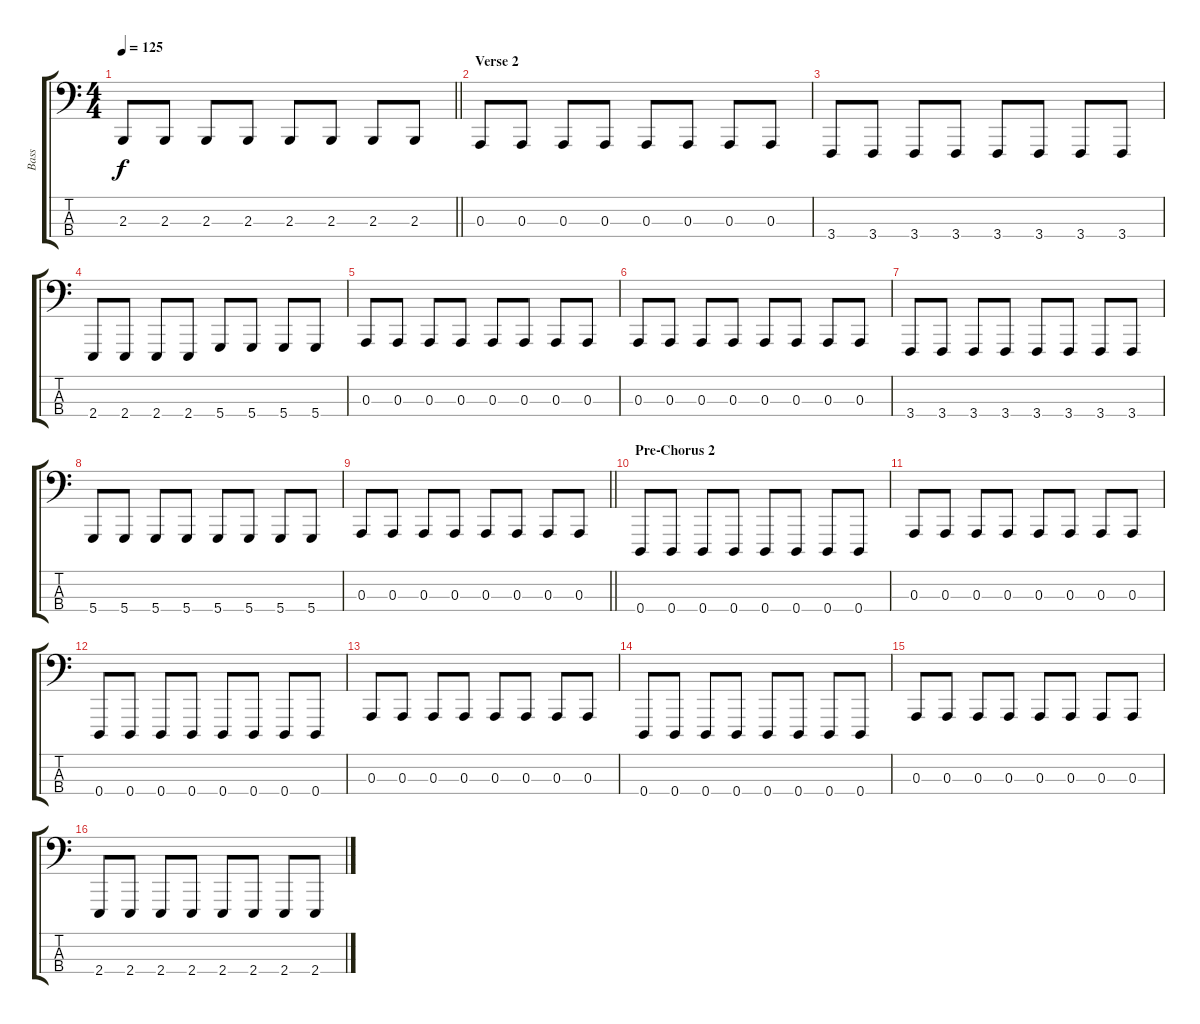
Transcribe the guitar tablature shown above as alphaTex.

\track ("Bass" "Bass") {instrument lead8bassandlead}
\staff {score tabs}
\tuning (G2 D2 A1 D1) {hide}
\ts (4 4)
\tempo 125
\clef f4
\barLineRight lightlight
\ks c
2.3.8{dy f} 2.3.8 2.3.8 2.3.8 2.3.8 2.3.8 2.3.8 2.3.8 |
\section ("" "Verse 2")
0.3.8 0.3.8 0.3.8 0.3.8 0.3.8 0.3.8 0.3.8 0.3.8 |
3.4.8 3.4.8 3.4.8 3.4.8 3.4.8 3.4.8 3.4.8 3.4.8 |
2.4.8 2.4.8 2.4.8 2.4.8 5.4.8 5.4.8 5.4.8 5.4.8 |
0.3.8 0.3.8 0.3.8 0.3.8 0.3.8 0.3.8 0.3.8 0.3.8 |
0.3.8 0.3.8 0.3.8 0.3.8 0.3.8 0.3.8 0.3.8 0.3.8 |
3.4.8 3.4.8 3.4.8 3.4.8 3.4.8 3.4.8 3.4.8 3.4.8 |
5.4.8 5.4.8 5.4.8 5.4.8 5.4.8 5.4.8 5.4.8 5.4.8 |
\barLineRight lightlight
0.3.8 0.3.8 0.3.8 0.3.8 0.3.8 0.3.8 0.3.8 0.3.8 |
\section ("" "Pre-Chorus 2")
0.4.8 0.4.8 0.4.8 0.4.8 0.4.8 0.4.8 0.4.8 0.4.8 |
0.3.8 0.3.8 0.3.8 0.3.8 0.3.8 0.3.8 0.3.8 0.3.8 |
0.4.8 0.4.8 0.4.8 0.4.8 0.4.8 0.4.8 0.4.8 0.4.8 |
0.3.8 0.3.8 0.3.8 0.3.8 0.3.8 0.3.8 0.3.8 0.3.8 |
0.4.8 0.4.8 0.4.8 0.4.8 0.4.8 0.4.8 0.4.8 0.4.8 |
0.3.8 0.3.8 0.3.8 0.3.8 0.3.8 0.3.8 0.3.8 0.3.8 |
2.4.8 2.4.8 2.4.8 2.4.8 2.4.8 2.4.8 2.4.8 2.4.8
